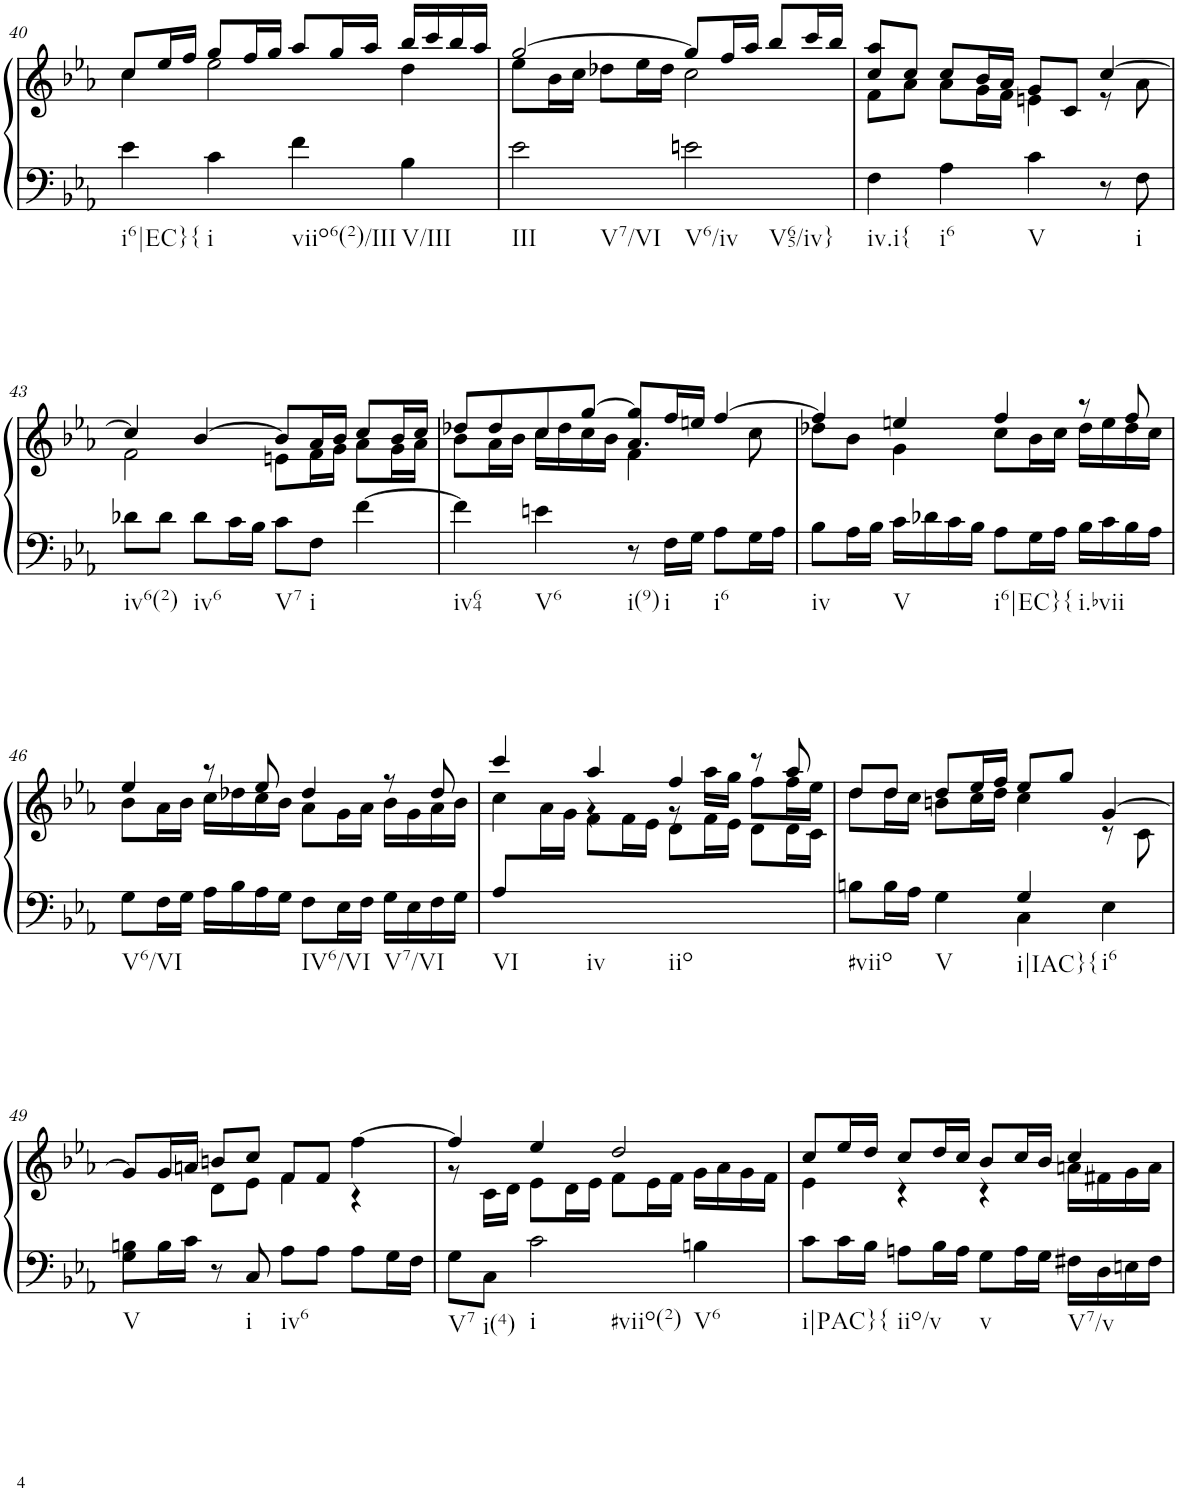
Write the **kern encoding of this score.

**kern	**kern
*part1	*part1
*staff2	*staff1
*I"Piano	*
*I'Pno.	*
!!LO:PB:g=z
*clefF4	*clefG2
*k[b-e-a-]	*k[b-e-a-]
*M4/4	*M4/4
*met(c)	*met(c)
=40	=40
*	*^
!LO:TX:b:t=i6|EC}{	!	!
4e-\	8cc/L	4cc\
.	16ee-/L	.
.	16ff/JJ	.
!LO:TX:b:t=i	!	!
4c\	8gg/L	2ee-\
.	16ff/L	.
.	16gg/JJ	.
!LO:TX:b:t=viio6(2)/III	!	!
4f\	8aa-/L	.
.	16gg/L	.
.	16aa-/JJ	.
!LO:TX:b:t=V/III	!	!
4B-\	16bb-/LL	4dd\
.	16ccc/	.
.	16bb-/	.
.	16aa-/JJ	.
=41	=41	=41
!LO:TX:b:t=III	!	!
!LO:TX:b:t=V7/VI	!	!
2e-\	[2gg/	8ee-\L
.	.	16b-\L
.	.	16cc\JJ
.	.	8dd-X\L
.	.	16ee-\L
.	.	16dd-\JJ
!LO:TX:b:t=V6/iv	!	!
!LO:TX:b:t=V65/iv}	!	!
2en\	8gg/L]	2cc\
.	16ff/L	.
.	16aa-/JJ	.
.	8bb-/L	.
.	16ccc/L	.
.	16bb-/JJ	.
=42	=42	=42
!LO:TX:b:t=iv.i{	!	!
4F\	8cc/ 8aa-/L	8f\L
.	8cc/J	8a-\J
!LO:TX:b:t=i6	!	!
4A-\	8cc/L	8a-\L
.	16b-/L	16g\L
.	16a-/JJ	16f\JJ
!LO:TX:b:t=V	!	!
4c\	8g/L	4en\
.	8c/J	.
8r	[4cc/	8r
!LO:TX:b:t=i	!	!
8F\	.	8a-\
!!LO:LB:g=z	!!
=43	=43	=43
!LO:TX:b:t=iv6(2)	!	!
8d-X\L	4cc/]	2f\
8d-\J	.	.
!LO:TX:b:t=iv6	!	!
8d-\L	[4b-/	.
16c\L	.	.
16B-\JJ	.	.
!LO:TX:b:t=V7	!	!
8c\L	8b-/L]	8en\L
!LO:TX:b:t=i	!	!
8F\J	16a-/L	16f\L
.	16b-/JJ	16g\JJ
[4f\	8cc/L	8a-\L
.	16b-/L	16g\L
.	16cc/JJ	16a-\JJ
=44	=44	=44
*	*	*^
!LO:TX:b:t=iv64	!	!	!
4f\]	8dd-X/L	8b-\L	2ryy
.	8dd-/	16a-\L	.
.	.	16b-\JJ	.
!LO:TX:b:t=V6	!	!	!
4en\	8cc/	16cc\LL	.
.	.	16dd-\	.
.	[8gg/J	16cc\	.
.	.	16b-\JJ	.
!LO:TX:b:t=i(9)	!	!	!
8r	8gg/L]	4.a-/	4f\
!LO:TX:b:t=i	!	!	!
16F\LL	16ff/L	.	.
16G\JJ	16een/JJ	.	.
!LO:TX:b:t=i6	!	!	!
8A-\L	[4ff/	.	4ryy
16G\L	.	8cc\	.
16A-\JJ	.	.	.
*	*	*v	*v
=45	=45	=45
!LO:TX:b:t=iv	!	!
8B-\L	4ff/]	8dd-X\L
16A-\L	.	8b-\J
16B-\JJ	.	.
!LO:TX:b:t=V	!	!
16c\LL	4een/	4g\
16d-X\	.	.
16c\	.	.
16B-\JJ	.	.
!LO:TX:b:t=i6|EC}{	!	!
8A-\L	4ff/	8cc\L
16G\L	.	16b-\L
16A-\JJ	.	16cc\JJ
!LO:TX:b:t=i.bvii	!	!
16B-\LL	8r	16dd-\LL
16c\	.	16ee\
16B-\	8ff/	16dd-\
16A-\JJ	.	16cc\JJ
!!LO:LB:g=z	!!
=46	=46	=46
!LO:TX:b:t=V6/VI	!	!
8G\L	4ee-/	8b-\L
16F\L	.	16a-\L
16G\JJ	.	16b-\JJ
16A-\LL	8r	16cc\LL
16B-\	.	16dd-X\
16A-\	8ee-/	16cc\
16G\JJ	.	16b-\JJ
!LO:TX:b:t=IV6/VI	!	!
8F\L	4dd-/	8a-\L
16E-\L	.	16g\L
16F\JJ	.	16a-\JJ
!LO:TX:b:t=V7/VI	!	!
16G\LL	8r	16b-\LL
16E-\	.	16g\
16F\	8dd-/	16a-\
16G\JJ	.	16b-\JJ
=47	=47	=47
*	*	*^
!LO:TX:b:t=VI	!	!	!
8A-/L	4ccc/	4cc\	8ryy
8ryy	.	.	16a-\L
.	.	.	16g\JJ
!LO:TX:b:t=iv	!	!	!
4ryy	4aa-/	4r	8f\L
.	.	.	16f\L
.	.	.	16e-\JJ
!LO:TX:b:t=iio	!	!	!
2ryy	4ff/	8r	8d\L
.	.	16aa-\LL	16f\L
.	.	16gg\JJ	16e-\JJ
.	8r	8ff\L	8d\L
.	8aa-/	16ff\L	16d\L
.	.	16ee-\JJ	16c\JJ
=48	=48	=48	=48
*^	*	*	*
!LO:TX:b:t=#viio	!	!	!	!
*	*	*	*v	*v
8Bn\L	2ryy	8dd/L	8dd\L
16B\L	.	8dd/J	16dd\L
16A-\JJ	.	.	16cc\JJ
!LO:TX:b:t=V	!	!	!
4G\	.	8dd/L	8bn\L
.	.	16ee-/L	16cc\L
.	.	16ff/JJ	16dd\JJ
!LO:TX:b:t=i|IAC}{	!	!	!
4G/	4C\	8ee-/L	4cc\
.	.	8gg/J	.
!LO:TX:b:t=i6	!	!	!
4E-\	4ryy	[4g/	8r
.	.	.	8c\
!!LO:LB:g=z	!!
=49	=49	=49	=49
!LO:TX:b:t=V	!	!	!
4G\	8Bn\L	8g/L]	4ryy
.	16B\L	16g/L	.
.	16c\JJ	16an/JJ	.
8r	2.ryy	8bn/L	8d\L
!LO:TX:b:t=i	!	!	!
8C/	.	8cc/J	8e-\J
!LO:TX:b:t=iv6	!	!	!
8A-\L	.	8f/L	4f\
8A-\J	.	8f/J	.
8A-\L	.	[>4ff\	4r
16G\L	.	.	.
16F\JJ	.	.	.
*v	*v	*	*
=50	=50	=50
!LO:TX:b:t=V7	!	!
8G\L	4ff/]	8r
!LO:TX:b:t=i(4)	!	!
8C\J	.	16c\LL
.	.	16d\JJ
!LO:TX:b:t=i	!	!
!LO:TX:b:t=#viio(2)	!	!
2c\	4ee-/	8e-\L
.	.	16d\L
.	.	16e-\JJ
.	2dd/	8f\L
.	.	16e-\L
.	.	16f\JJ
!LO:TX:b:t=V6	!	!
4Bn\	.	16g\LL
.	.	16a-\
.	.	16g\
.	.	16f\JJ
=51	=51	=51
!LO:TX:b:t=i|PAC}{	!	!
8c\L	8cc/L	4e-\
16c\L	16ee-/L	.
16B-\JJ	16dd/JJ	.
!LO:TX:b:t=iio/v	!	!
8An\L	8cc/L	4r
16B-\L	16dd/L	.
16A\JJ	16cc/JJ	.
!LO:TX:b:t=v	!	!
8G\L	8b-/L	4r
16A\L	16cc/L	.
16G\JJ	16b-/JJ	.
!LO:TX:b:t=V7/v	!	!
16F#X\LL	4cc/	16an\LL
16D\	.	16f#X\
16En\	.	16g\
16F#\JJ	.	16a\JJ
*	*v	*v
=	=
*-	*-
